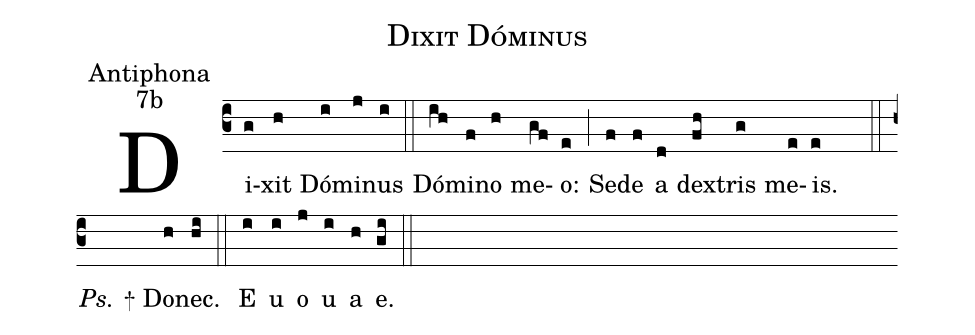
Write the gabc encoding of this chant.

name: Dixit Dóminus;
office-part: Antiphona;
mode: 7b;
%%
(c3) Di(g)xit(h) Dó(i)mi(j)nus(i) (::) Dó(ih)mi(f)no(h) me(gf)o:(e) (;) Se(f)de(f) a(d) dex(fh)tris(g) me(e)is.(e) (::)
<i>Ps.</i> <sp>+</sp> D{o}(h)nec.(hi) (::)
<eu> E(i) u(i) o(j) u(i) a(h) e.(gi) </eu>(::)
